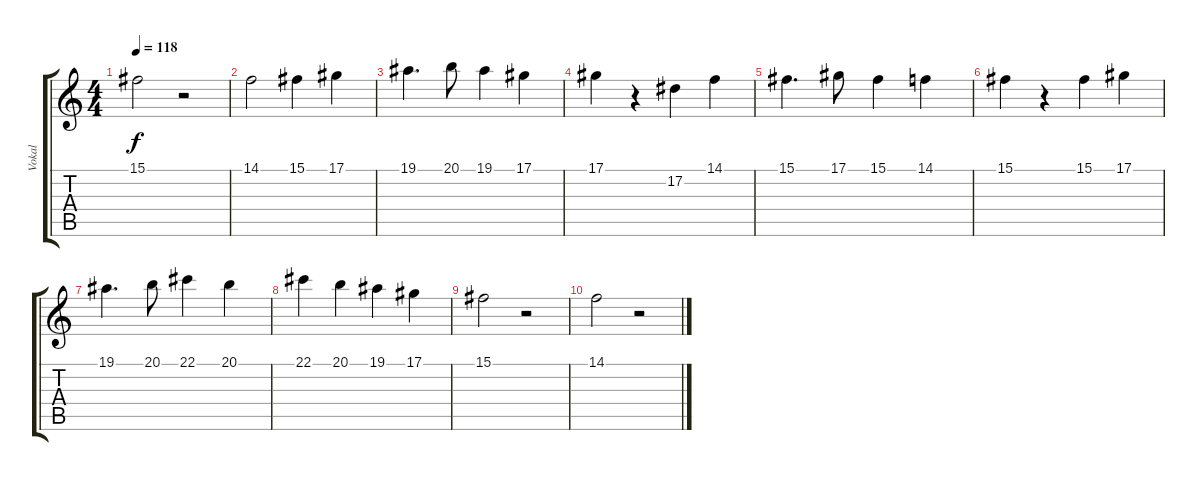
\track ("Vokal" "Vokal") {instrument altosax}
\staff {score tabs}
\tuning (Eb4 Bb3 Gb3 Db3 Ab2 Eb2) {hide}
\ts (4 4)
\tempo 118
\clef g2
\ks c
15.1.2{dy f} r.2 |
14.1.2 15.1.4 17.1.4 |
19.1.4{d} 20.1.8 19.1.4 17.1.4 |
17.1.4 r.4 17.2.4 14.1.4 |
15.1.4{d} 17.1.8 15.1.4 14.1.4 |
15.1.4 r.4 15.1.4 17.1.4 |
19.1.4{d} 20.1.8 22.1.4 20.1.4 |
22.1.4 20.1.4 19.1.4 17.1.4 |
15.1.2 r.2 |
14.1.2 r.2
